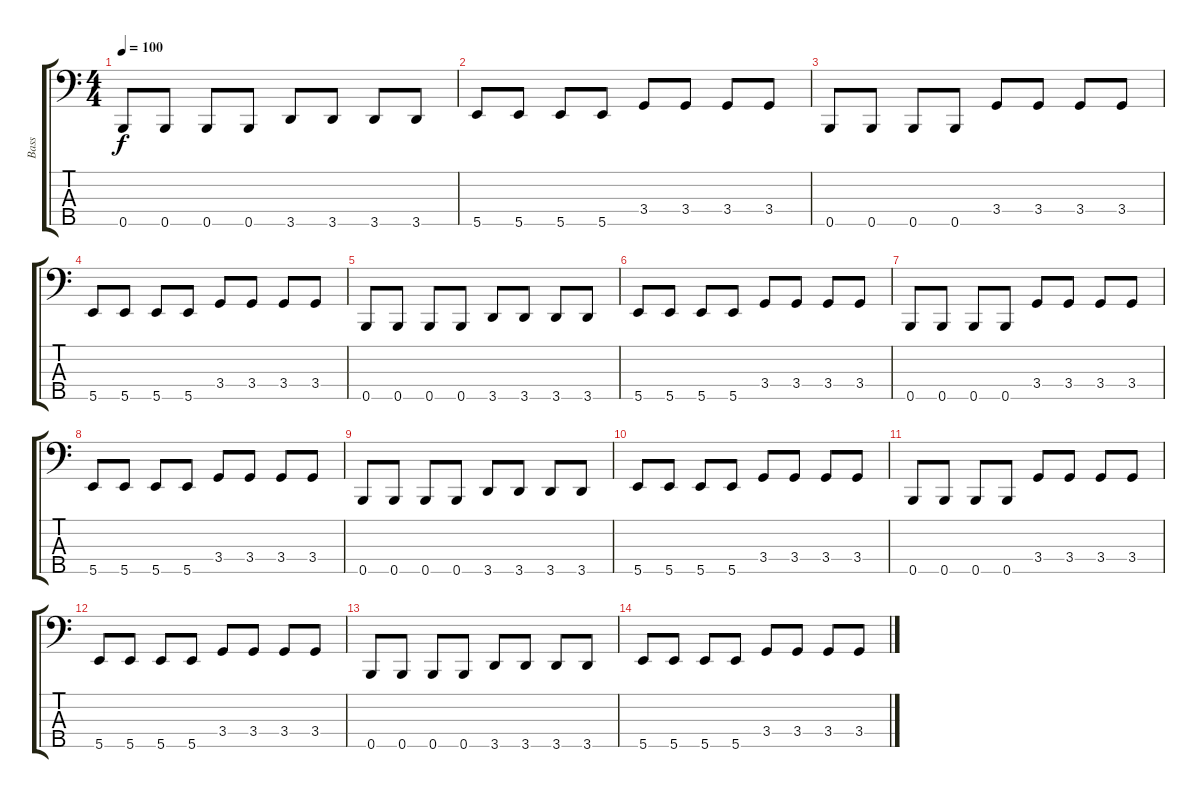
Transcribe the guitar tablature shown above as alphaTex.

\track ("Bass" "Bass") {instrument electricbasspick}
\staff {score tabs}
\tuning (G2 D2 A1 E1 B0) {hide}
\ts (4 4)
\tempo 100
\clef f4
\ks c
0.5.8{dy f} 0.5.8 0.5.8 0.5.8 3.5.8 3.5.8 3.5.8 3.5.8 |
5.5.8 5.5.8 5.5.8 5.5.8 3.4.8 3.4.8 3.4.8 3.4.8 |
0.5.8 0.5.8 0.5.8 0.5.8 3.4.8 3.4.8 3.4.8 3.4.8 |
5.5.8 5.5.8 5.5.8 5.5.8 3.4.8 3.4.8 3.4.8 3.4.8 |
0.5.8 0.5.8 0.5.8 0.5.8 3.5.8 3.5.8 3.5.8 3.5.8 |
5.5.8 5.5.8 5.5.8 5.5.8 3.4.8 3.4.8 3.4.8 3.4.8 |
0.5.8 0.5.8 0.5.8 0.5.8 3.4.8 3.4.8 3.4.8 3.4.8 |
5.5.8 5.5.8 5.5.8 5.5.8 3.4.8 3.4.8 3.4.8 3.4.8 |
0.5.8 0.5.8 0.5.8 0.5.8 3.5.8 3.5.8 3.5.8 3.5.8 |
5.5.8 5.5.8 5.5.8 5.5.8 3.4.8 3.4.8 3.4.8 3.4.8 |
0.5.8 0.5.8 0.5.8 0.5.8 3.4.8 3.4.8 3.4.8 3.4.8 |
5.5.8 5.5.8 5.5.8 5.5.8 3.4.8 3.4.8 3.4.8 3.4.8 |
0.5.8 0.5.8 0.5.8 0.5.8 3.5.8 3.5.8 3.5.8 3.5.8 |
5.5.8 5.5.8 5.5.8 5.5.8 3.4.8 3.4.8 3.4.8 3.4.8
